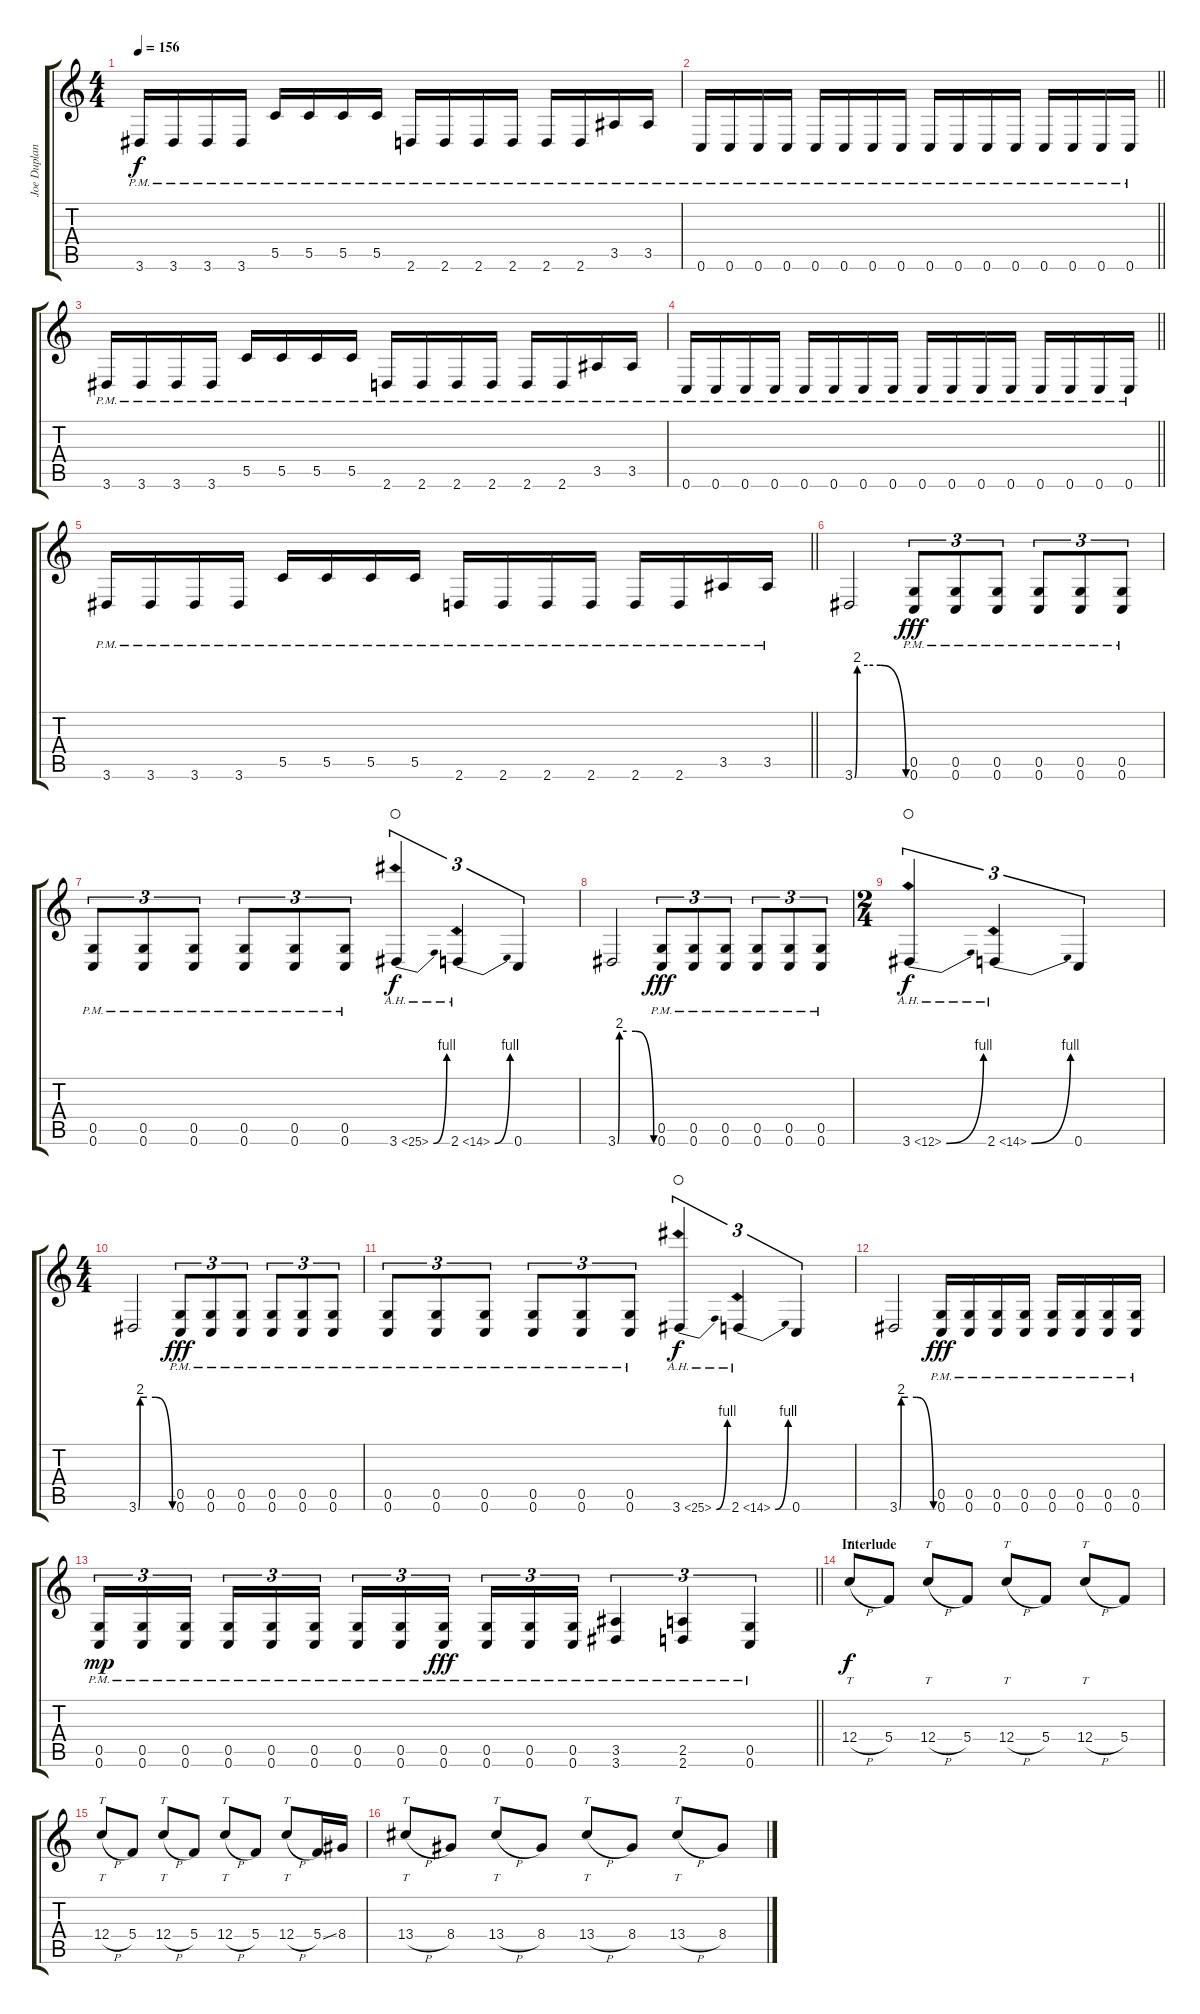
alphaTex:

\track ("Joe Duplantier" "Joe Duplan") {instrument distortionguitar}
\staff {score tabs}
\tuning (D4 A3 F3 C3 G2 C2) {hide}
\ts (4 4)
\tempo 156
\clef g2
\ks c
3.6{pm}.16{dy f} 3.6{pm}.16 3.6{pm}.16 3.6{pm}.16 5.5{pm}.16 5.5{pm}.16 5.5{pm}.16 5.5{pm}.16 2.6{pm}.16 2.6{pm}.16 2.6{pm}.16 2.6{pm}.16 2.6{pm}.16 2.6{pm}.16 3.5{pm}.16 3.5{pm}.16 |
\barLineRight lightlight
0.6{pm}.16 0.6{pm}.16 0.6{pm}.16 0.6{pm}.16 0.6{pm}.16 0.6{pm}.16 0.6{pm}.16 0.6{pm}.16 0.6{pm}.16 0.6{pm}.16 0.6{pm}.16 0.6{pm}.16 0.6{pm}.16 0.6{pm}.16 0.6{pm}.16 0.6{pm}.16 |
3.6{pm}.16 3.6{pm}.16 3.6{pm}.16 3.6{pm}.16 5.5{pm}.16 5.5{pm}.16 5.5{pm}.16 5.5{pm}.16 2.6{pm}.16 2.6{pm}.16 2.6{pm}.16 2.6{pm}.16 2.6{pm}.16 2.6{pm}.16 3.5{pm}.16 3.5{pm}.16 |
\barLineRight lightlight
0.6{pm}.16 0.6{pm}.16 0.6{pm}.16 0.6{pm}.16 0.6{pm}.16 0.6{pm}.16 0.6{pm}.16 0.6{pm}.16 0.6{pm}.16 0.6{pm}.16 0.6{pm}.16 0.6{pm}.16 0.6{pm}.16 0.6{pm}.16 0.6{pm}.16 0.6{pm}.16 |
\barLineRight lightlight
3.6{pm}.16 3.6{pm}.16 3.6{pm}.16 3.6{pm}.16 5.5{pm}.16 5.5{pm}.16 5.5{pm}.16 5.5{pm}.16 2.6{pm}.16 2.6{pm}.16 2.6{pm}.16 2.6{pm}.16 2.6{pm}.16 2.6{pm}.16 3.5{pm}.16 3.5{pm}.16 |
\section ("" "")
3.6{be (custom 0 0 3 8 15 8 30 8 60 0)}.2 (0.5{pm} 0.6{pm}).8{tu (3 2) dy fff} (0.5{pm} 0.6{pm}).8{tu (3 2)} (0.5{pm} 0.6{pm}).8{tu (3 2)} (0.5{pm} 0.6{pm}).8{tu (3 2)} (0.5{pm} 0.6{pm}).8{tu (3 2)} (0.5{pm} 0.6{pm}).8{tu (3 2)} |
(0.5{pm} 0.6{pm}).8{tu (3 2)} (0.5{pm} 0.6{pm}).8{tu (3 2)} (0.5{pm} 0.6{pm}).8{tu (3 2)} (0.5{pm} 0.6{pm}).8{tu (3 2)} (0.5{pm} 0.6{pm}).8{tu (3 2)} (0.5{pm} 0.6{pm}).8{tu (3 2)} 3.6{be (bend 0 0 60 4) ah 22}.4{tu (3 2) dy f waho} 2.6{be (bend 0 0 60 4) ah 12}.4{tu (3 2)} 0.6.4{tu (3 2)} |
3.6{be (custom 0 0 3 8 15 8 30 8 60 0)}.2 (0.5{pm} 0.6{pm}).8{tu (3 2) dy fff} (0.5{pm} 0.6{pm}).8{tu (3 2)} (0.5{pm} 0.6{pm}).8{tu (3 2)} (0.5{pm} 0.6{pm}).8{tu (3 2)} (0.5{pm} 0.6{pm}).8{tu (3 2)} (0.5{pm} 0.6{pm}).8{tu (3 2)} |
\ts (2 4)
3.6{be (bend 0 0 60 4) ah 9}.4{tu (3 2) dy f waho} 2.6{be (bend 0 0 60 4) ah 12}.4{tu (3 2)} 0.6.4{tu (3 2)} |
\ts (4 4)
3.6{be (custom 0 0 3 8 15 8 30 8 60 0)}.2 (0.5{pm} 0.6{pm}).8{tu (3 2) dy fff} (0.5{pm} 0.6{pm}).8{tu (3 2)} (0.5{pm} 0.6{pm}).8{tu (3 2)} (0.5{pm} 0.6{pm}).8{tu (3 2)} (0.5{pm} 0.6{pm}).8{tu (3 2)} (0.5{pm} 0.6{pm}).8{tu (3 2)} |
(0.5{pm} 0.6{pm}).8{tu (3 2)} (0.5{pm} 0.6{pm}).8{tu (3 2)} (0.5{pm} 0.6{pm}).8{tu (3 2)} (0.5{pm} 0.6{pm}).8{tu (3 2)} (0.5{pm} 0.6{pm}).8{tu (3 2)} (0.5{pm} 0.6{pm}).8{tu (3 2)} 3.6{be (bend 0 0 60 4) ah 22}.4{tu (3 2) dy f waho} 2.6{be (bend 0 0 60 4) ah 12}.4{tu (3 2)} 0.6.4{tu (3 2)} |
3.6{be (custom 0 0 3 8 15 8 30 8 60 0)}.2 (0.5{pm} 0.6{pm}).16{dy fff} (0.5{pm} 0.6{pm}).16 (0.5{pm} 0.6{pm}).16 (0.5{pm} 0.6{pm}).16 (0.5{pm} 0.6{pm}).16 (0.5{pm} 0.6{pm}).16 (0.5{pm} 0.6{pm}).16 (0.5{pm} 0.6{pm}).16 |
\barLineRight lightlight
(0.5{pm} 0.6{pm}).16{tu (3 2) dy mp} (0.5{pm} 0.6{pm}).16{tu (3 2)} (0.5{pm} 0.6{pm}).16{tu (3 2) beam splitsecondary} (0.5{pm} 0.6{pm}).16{tu (3 2)} (0.5{pm} 0.6{pm}).16{tu (3 2)} (0.5{pm} 0.6{pm}).16{tu (3 2)} (0.5{pm} 0.6{pm}).16{tu (3 2)} (0.5{pm} 0.6{pm}).16{tu (3 2)} (0.5{pm} 0.6{pm}).16{tu (3 2) dy fff beam splitsecondary} (0.5{pm} 0.6{pm}).16{tu (3 2)} (0.5{pm} 0.6{pm}).16{tu (3 2)} (0.5{pm} 0.6{pm}).16{tu (3 2)} (3.5{pm} 3.6{pm}).4{tu (3 2)} (2.5{pm} 2.6{pm}).4{tu (3 2)} (0.5{pm} 0.6{pm}).4{tu (3 2)} |
\section ("" "Interlude")
12.4{h}.8{tt dy f} 5.4.8 12.4{h}.8{tt} 5.4.8 12.4{h}.8{tt} 5.4.8 12.4{h}.8{tt} 5.4.8 |
12.4{h}.8{tt} 5.4.8 12.4{h}.8{tt} 5.4.8 12.4{h}.8{tt} 5.4.8 12.4{h}.8{tt} 5.4{ss}.16 8.4.16 |
13.4{h}.8{tt} 8.4.8 13.4{h}.8{tt} 8.4.8 13.4{h}.8{tt} 8.4.8 13.4{h}.8{tt} 8.4.8
